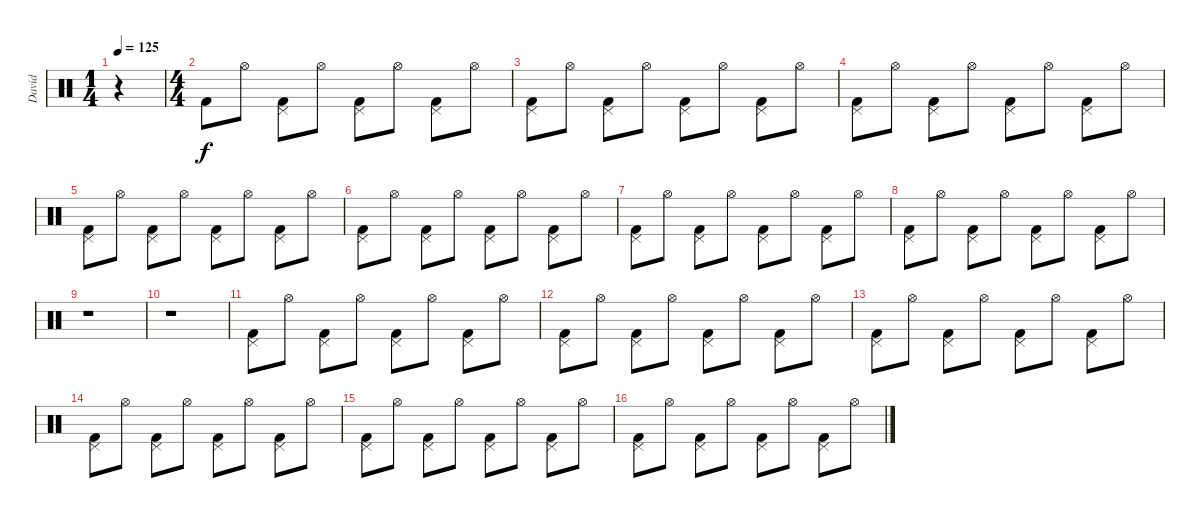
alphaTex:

\track ("David" "David") {instrument percussion}
\staff {score}
\articulation defaults
\ts (1 4)
\tempo 125
\clef neutral
\ks c
r.4{dy f} |
\ts (4 4)
"Kick (hit) 2".8 "Hi-Hat (open)".8 ("Pedal Hi-Hat (hit)" "Kick (hit) 2").8 "Hi-Hat (open)".8 ("Pedal Hi-Hat (hit)" "Kick (hit) 2").8 "Hi-Hat (open)".8 ("Pedal Hi-Hat (hit)" "Kick (hit) 2").8 "Hi-Hat (open)".8 |
("Pedal Hi-Hat (hit)" "Kick (hit) 2").8 "Hi-Hat (open)".8 ("Pedal Hi-Hat (hit)" "Kick (hit) 2").8 "Hi-Hat (open)".8 ("Pedal Hi-Hat (hit)" "Kick (hit) 2").8 "Hi-Hat (open)".8 ("Pedal Hi-Hat (hit)" "Kick (hit) 2").8 "Hi-Hat (open)".8 |
("Pedal Hi-Hat (hit)" "Kick (hit) 2").8{volume 13} "Hi-Hat (open)".8 ("Pedal Hi-Hat (hit)" "Kick (hit) 2").8 "Hi-Hat (open)".8 ("Pedal Hi-Hat (hit)" "Kick (hit) 2").8 "Hi-Hat (open)".8 ("Pedal Hi-Hat (hit)" "Kick (hit) 2").8 "Hi-Hat (open)".8 |
("Pedal Hi-Hat (hit)" "Kick (hit) 2").8 "Hi-Hat (open)".8 ("Pedal Hi-Hat (hit)" "Kick (hit) 2").8 "Hi-Hat (open)".8 ("Pedal Hi-Hat (hit)" "Kick (hit) 2").8 "Hi-Hat (open)".8 ("Pedal Hi-Hat (hit)" "Kick (hit) 2").8 "Hi-Hat (open)".8 |
("Pedal Hi-Hat (hit)" "Kick (hit) 2").8 "Hi-Hat (open)".8 ("Pedal Hi-Hat (hit)" "Kick (hit) 2").8 "Hi-Hat (open)".8 ("Pedal Hi-Hat (hit)" "Kick (hit) 2").8 "Hi-Hat (open)".8 ("Pedal Hi-Hat (hit)" "Kick (hit) 2").8 "Hi-Hat (open)".8 |
("Pedal Hi-Hat (hit)" "Kick (hit) 2").8 "Hi-Hat (open)".8 ("Pedal Hi-Hat (hit)" "Kick (hit) 2").8 "Hi-Hat (open)".8 ("Pedal Hi-Hat (hit)" "Kick (hit) 2").8 "Hi-Hat (open)".8 ("Pedal Hi-Hat (hit)" "Kick (hit) 2").8 "Hi-Hat (open)".8 |
("Pedal Hi-Hat (hit)" "Kick (hit) 2").8 "Hi-Hat (open)".8 ("Pedal Hi-Hat (hit)" "Kick (hit) 2").8 "Hi-Hat (open)".8 ("Pedal Hi-Hat (hit)" "Kick (hit) 2").8 "Hi-Hat (open)".8 ("Pedal Hi-Hat (hit)" "Kick (hit) 2").8 "Hi-Hat (open)".8 |
r.1 |
r.1 |
("Pedal Hi-Hat (hit)" "Kick (hit) 2").8 "Hi-Hat (open)".8 ("Pedal Hi-Hat (hit)" "Kick (hit) 2").8 "Hi-Hat (open)".8 ("Pedal Hi-Hat (hit)" "Kick (hit) 2").8 "Hi-Hat (open)".8 ("Pedal Hi-Hat (hit)" "Kick (hit) 2").8 "Hi-Hat (open)".8 |
("Pedal Hi-Hat (hit)" "Kick (hit) 2").8 "Hi-Hat (open)".8 ("Pedal Hi-Hat (hit)" "Kick (hit) 2").8 "Hi-Hat (open)".8 ("Pedal Hi-Hat (hit)" "Kick (hit) 2").8 "Hi-Hat (open)".8 ("Pedal Hi-Hat (hit)" "Kick (hit) 2").8 "Hi-Hat (open)".8 |
("Pedal Hi-Hat (hit)" "Kick (hit) 2").8 "Hi-Hat (open)".8 ("Pedal Hi-Hat (hit)" "Kick (hit) 2").8 "Hi-Hat (open)".8 ("Pedal Hi-Hat (hit)" "Kick (hit) 2").8 "Hi-Hat (open)".8 ("Pedal Hi-Hat (hit)" "Kick (hit) 2").8 "Hi-Hat (open)".8 |
("Pedal Hi-Hat (hit)" "Kick (hit) 2").8 "Hi-Hat (open)".8 ("Pedal Hi-Hat (hit)" "Kick (hit) 2").8 "Hi-Hat (open)".8 ("Pedal Hi-Hat (hit)" "Kick (hit) 2").8 "Hi-Hat (open)".8 ("Pedal Hi-Hat (hit)" "Kick (hit) 2").8 "Hi-Hat (open)".8 |
("Pedal Hi-Hat (hit)" "Kick (hit) 2").8 "Hi-Hat (open)".8 ("Pedal Hi-Hat (hit)" "Kick (hit) 2").8 "Hi-Hat (open)".8 ("Pedal Hi-Hat (hit)" "Kick (hit) 2").8 "Hi-Hat (open)".8 ("Pedal Hi-Hat (hit)" "Kick (hit) 2").8 "Hi-Hat (open)".8 |
("Pedal Hi-Hat (hit)" "Kick (hit) 2").8 "Hi-Hat (open)".8 ("Pedal Hi-Hat (hit)" "Kick (hit) 2").8 "Hi-Hat (open)".8 ("Pedal Hi-Hat (hit)" "Kick (hit) 2").8 "Hi-Hat (open)".8 ("Pedal Hi-Hat (hit)" "Kick (hit) 2").8 "Hi-Hat (open)".8
